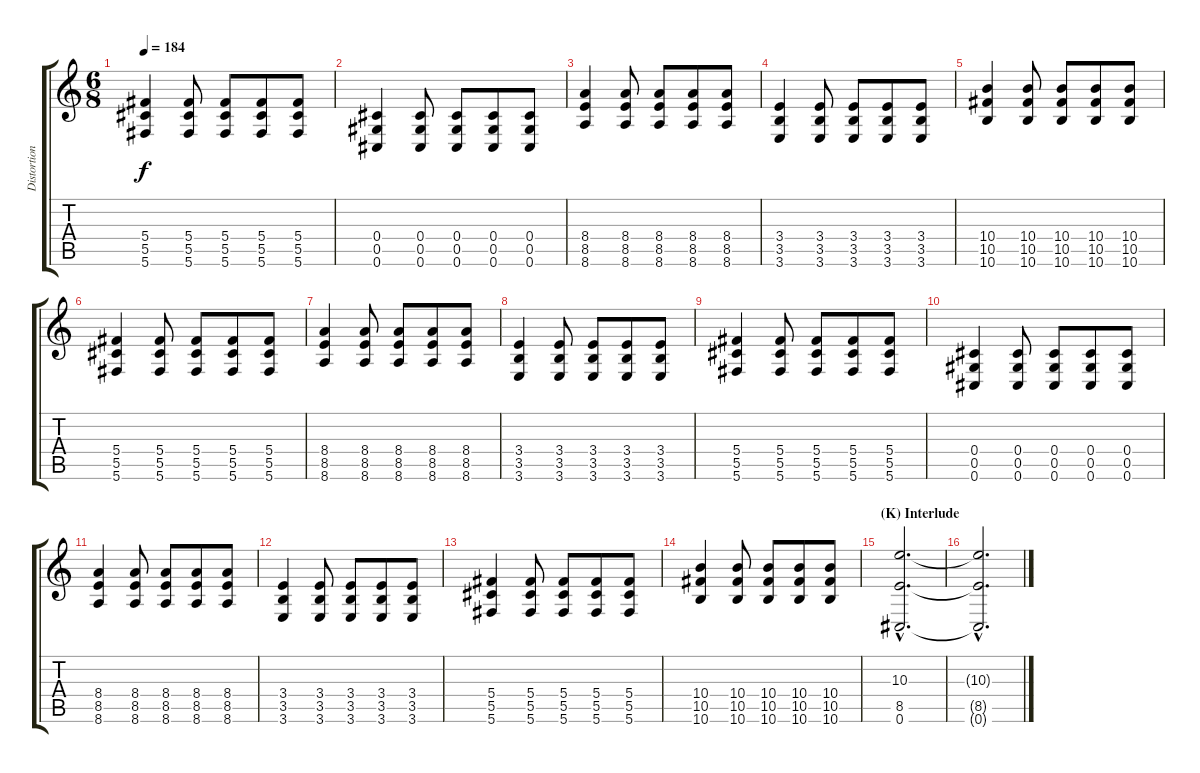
\track ("Distortion Guitar" "Distortion") {instrument distortionguitar}
\staff {score tabs}
\tuning (Eb4 Bb3 Gb3 Db3 Ab2 Db2) {hide}
\ts (6 8)
\tempo 184
\clef g2
\ks c
(5.4 5.5 5.6).4{dy f} (5.4 5.5 5.6).8 (5.4 5.5 5.6).8 (5.4 5.5 5.6).8 (5.4 5.5 5.6).8 |
(0.4 0.5 0.6).4 (0.4 0.5 0.6).8 (0.4 0.5 0.6).8 (0.4 0.5 0.6).8 (0.4 0.5 0.6).8 |
(8.4 8.5 8.6).4 (8.4 8.5 8.6).8 (8.4 8.5 8.6).8 (8.4 8.5 8.6).8 (8.4 8.5 8.6).8 |
(3.4 3.5 3.6).4 (3.4 3.5 3.6).8 (3.4 3.5 3.6).8 (3.4 3.5 3.6).8 (3.4 3.5 3.6).8 |
(10.4 10.5 10.6).4 (10.4 10.5 10.6).8 (10.4 10.5 10.6).8 (10.4 10.5 10.6).8 (10.4 10.5 10.6).8 |
(5.4 5.5 5.6).4 (5.4 5.5 5.6).8 (5.4 5.5 5.6).8 (5.4 5.5 5.6).8 (5.4 5.5 5.6).8 |
(8.4 8.5 8.6).4 (8.4 8.5 8.6).8 (8.4 8.5 8.6).8 (8.4 8.5 8.6).8 (8.4 8.5 8.6).8 |
(3.4 3.5 3.6).4 (3.4 3.5 3.6).8 (3.4 3.5 3.6).8 (3.4 3.5 3.6).8 (3.4 3.5 3.6).8 |
(5.4 5.5 5.6).4 (5.4 5.5 5.6).8 (5.4 5.5 5.6).8 (5.4 5.5 5.6).8 (5.4 5.5 5.6).8 |
(0.4 0.5 0.6).4 (0.4 0.5 0.6).8 (0.4 0.5 0.6).8 (0.4 0.5 0.6).8 (0.4 0.5 0.6).8 |
(8.4 8.5 8.6).4 (8.4 8.5 8.6).8 (8.4 8.5 8.6).8 (8.4 8.5 8.6).8 (8.4 8.5 8.6).8 |
(3.4 3.5 3.6).4 (3.4 3.5 3.6).8 (3.4 3.5 3.6).8 (3.4 3.5 3.6).8 (3.4 3.5 3.6).8 |
(5.4 5.5 5.6).4 (5.4 5.5 5.6).8 (5.4 5.5 5.6).8 (5.4 5.5 5.6).8 (5.4 5.5 5.6).8 |
(10.4 10.5 10.6).4 (10.4 10.5 10.6).8 (10.4 10.5 10.6).8 (10.4 10.5 10.6).8 (10.4 10.5 10.6).8 |
\section ("" "(K) Interlude")
(10.3{hac} 8.5{hac} 0.6{hac}).2{d} |
(10.3{hac t} 8.5{hac t} 0.6{hac t}).2{d}
